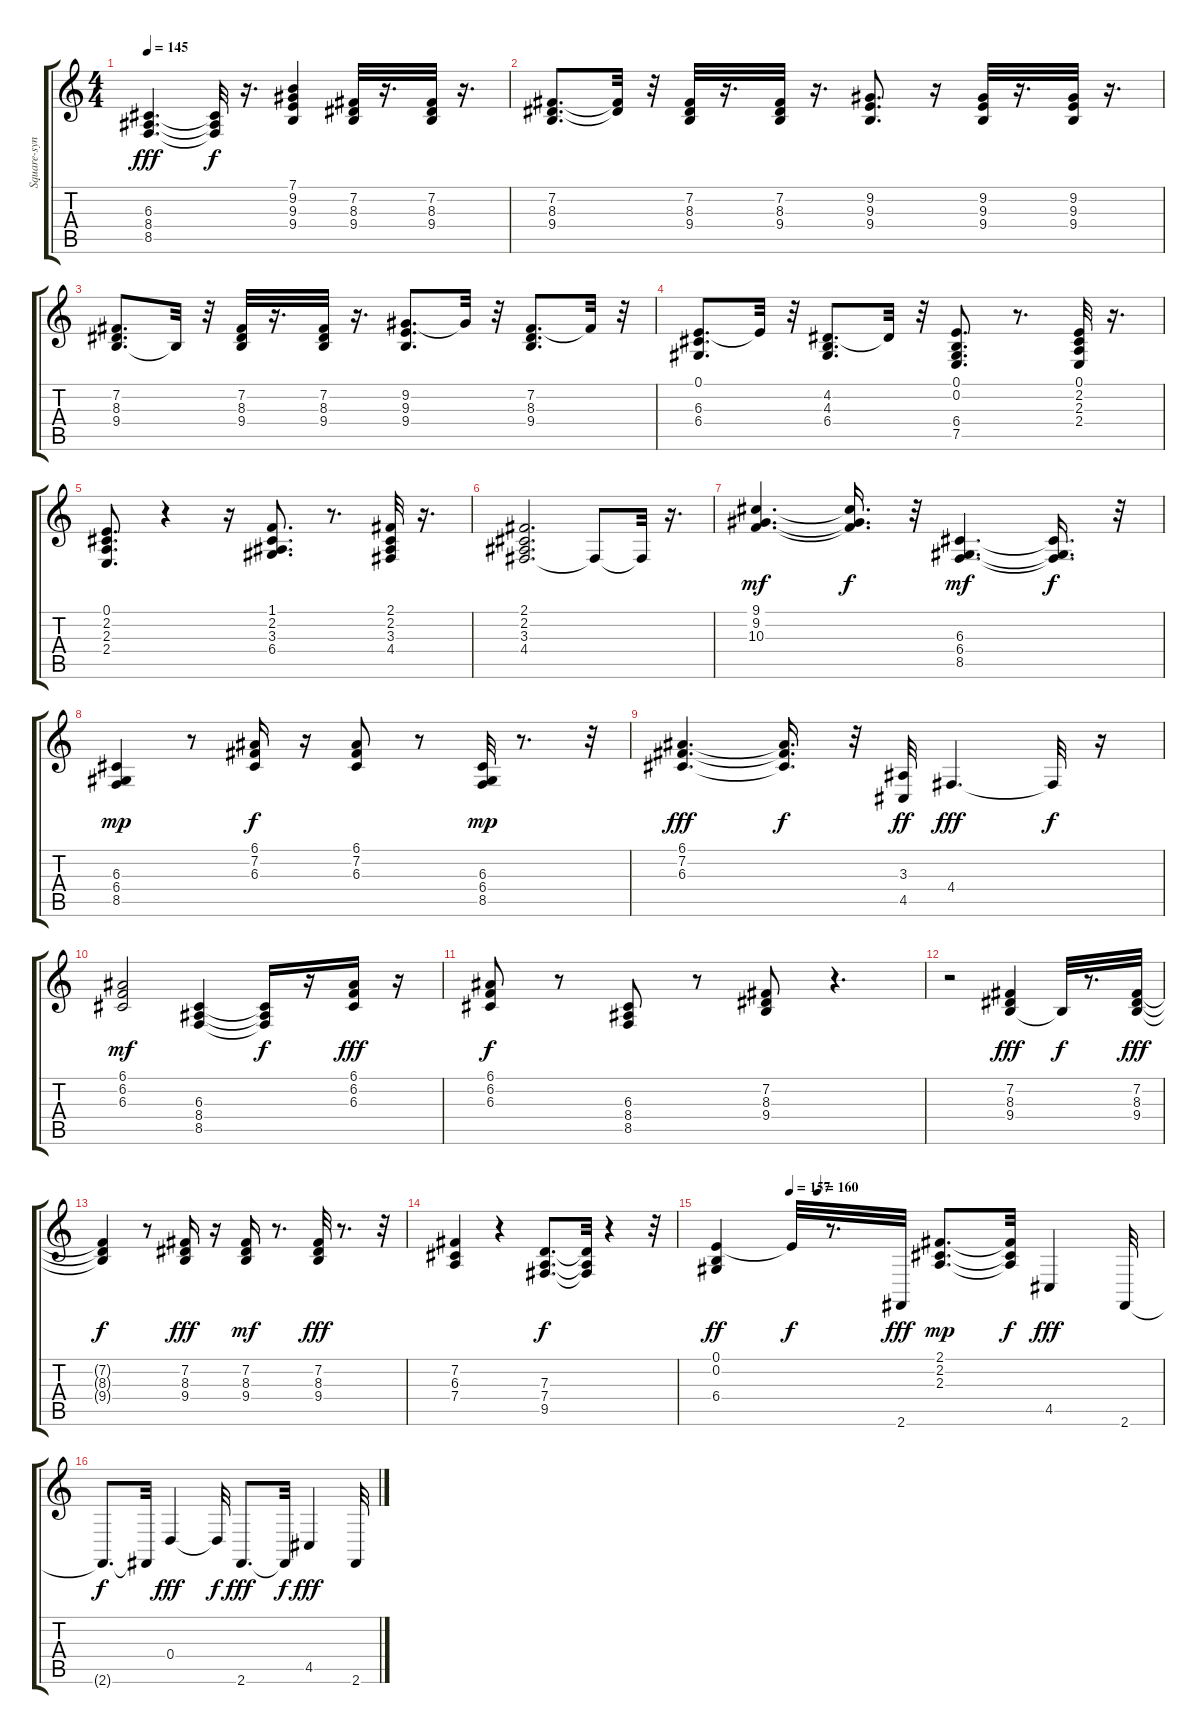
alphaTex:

\track ("Square-synth    " "Square-syn") {instrument lead1square}
\staff {score tabs}
\tuning (E4 B3 G3 D3 A2 E2) {hide}
\ts (4 4)
\tempo 145
\clef g2
\ks c
(6.3 8.4 8.5).4{d dy fff} (6.3{t} 8.4{t} 8.5{t}).32{dy f} r.16{d} (7.1 9.2 9.3 9.4).4 (7.2 8.3 9.4).32 r.16{d} (7.2 8.3 9.4).32 r.16{d} |
(7.2 8.3 9.4).8{d} (7.2{t} 8.3{t}).32 r.32 (7.2 8.3 9.4).32 r.16{d} (7.2 8.3 9.4).32 r.16{d} (9.2 9.3 9.4).8{d} r.16 (9.2 9.3 9.4).32 r.16{d} (9.2 9.3 9.4).32 r.16{d} |
(7.2 8.3 9.4).8{d} 9.4{t}.32 r.32 (7.2 8.3 9.4).32 r.16{d} (7.2 8.3 9.4).32 r.16{d} (9.2 9.3 9.4).8{d} 9.2{t}.32 r.32 (7.2 8.3 9.4).8{d} 7.2{t}.32 r.32 |
(0.1 6.3 6.4).8{d} 0.1{t}.32 r.32 (4.2 4.3 6.4).8{d} 4.2{t}.32 r.32 (0.1 0.2 6.4 7.5).8{d} r.8{d} (0.1 2.2 2.3 2.4).32 r.16{d} |
(0.1 2.2 2.3 2.4).8{d} r.4 r.16 (1.1 2.2 3.3 6.4).8{d} r.8{d} (2.1 2.2 3.3 4.4).32 r.16{d} |
(2.1 2.2 3.3 4.4).2{d} 4.4{t}.8 4.4{t}.32 r.16{d} |
(9.1 9.2 10.3).4{d dy mf} (9.1{t} 9.2{t} 10.3{t}).16{d dy f} r.32 (6.3 6.4 8.5).4{d dy mf} (6.3{t} 6.4{t} 8.5{t}).16{d dy f} r.32 |
(6.3 6.4 8.5).4{dy mp} r.8 (6.1 7.2 6.3).16{dy f} r.16 (6.1 7.2 6.3).8 r.8 (6.3 6.4 8.5).32{dy mp} r.8{d} r.32 |
(6.1 7.2 6.3).4{d dy fff} (6.1{t} 7.2{t} 6.3{t}).16{d dy f} r.32 (3.3 4.5).32{dy ff} 4.4.4{d dy fff} 4.4{t}.32{dy f} r.16 |
(6.1 6.2 6.3).2{dy mf} (6.3 8.4 8.5).4 (6.3{t} 8.4{t} 8.5{t}).16{dy f} r.16 (6.1 6.2 6.3).16{dy fff} r.16 |
(6.1 6.2 6.3).8{dy f} r.8 (6.3 8.4 8.5).8 r.8 (7.2 8.3 9.4).8 r.4{d} |
r.2 (7.2 8.3 9.4).4{dy fff} 9.4{t}.32{dy f} r.8{d} (7.2 8.3 9.4).32{dy fff} |
(7.2{t} 8.3{t} 9.4{t}).4{dy f} r.8 (7.2 8.3 9.4).16{dy fff} r.16 (7.2 8.3 9.4).16{dy mf} r.8{d} (7.2 8.3 9.4).32{dy fff} r.8{d} r.32 |
(7.2 6.3 7.4).4 r.4 (7.3 7.4 9.5).8{d dy f} (7.3{t} 7.4{t} 9.5{t}).32 r.4 r.32 |
\tempo (157 0.16666666666666666)
\tempo (160 0.22916666666666666)
(0.1 0.2 6.4).4{dy ff} 0.1{t}.32{dy f} r.8{d} 2.6.32{dy fff} (2.1 2.2 2.3).8{d dy mp} (2.1{t} 2.2{t} 2.3{t}).32{dy f} 4.5.4{dy fff} 2.6.32 |
2.6{t}.8{d dy f} 2.6{t}.32 0.4.4{dy fff} 0.4{t}.32{dy f} 2.6.8{d dy fff} 2.6{t}.32{dy f} 4.5.4{dy fff} 2.6.32
